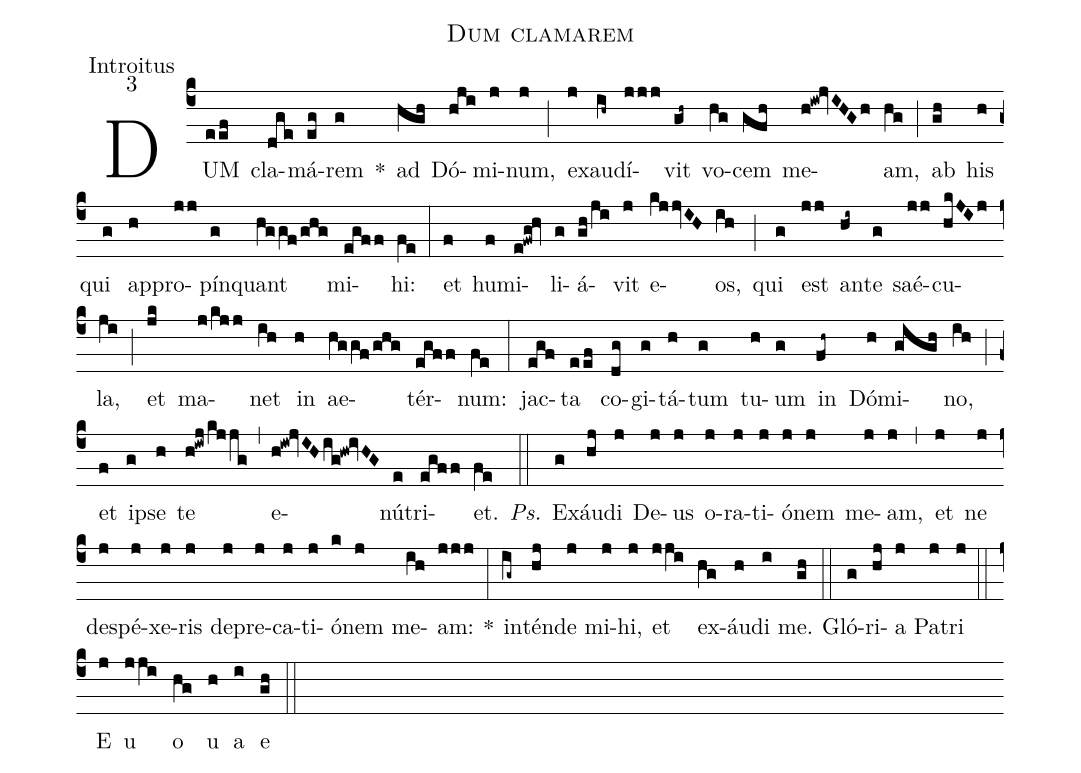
name:Dum clamarem;
office-part:Introitus;
mode:3;
%%
(c4) DUM(eef) cla(dge)má(eg)rem(g) *() ad(hgh) Dó(hji)mi(j)num,(j) (;) ex(j)au(ih~)dí(jjj)vit(gh~) vo(hg)cem(gfh) me(h!iw!jvIHGh)am,(hg) (;) ab(gh) his(h) qui(g) ap(h)pro(jj)pín(g)quant(hggf/ghg) mi(egff)hi:(fe) (:) et(f) hu(f)mi(e!fwg!hv)li(g)á(gh/ji)vit(j) e(kjjvIH)os,(ih) (;) qui(g) est(jj) an(hi~)te(g) saé(jj)cu(hkJIj)la,(ji) (;) et(jk) ma(j/kjj)net(ih) in(h) ae(hggf/ghg)tér(egff)num:(fe) (:) jac(egf)ta(eef) co(dg)gi(g)tá(h)tum(g) tu(h)um(g) in(fh~) Dó(h)mi(gigh)no,(ih) (;) et(f) ip(g)se(h) te(h!iwj/kjjg) (,) e(h!iw!jvIH/ig!hw!ivHG)nú(e)tri(egff)et.(fe) <i>Ps.</i>(::) Ex(g)áu(hj)di(j) De(j)us(j) o(j)ra(j)ti(j)ó(j)nem(j) me(j)am,(j) (,) et(j) ne(j) des(j)pé(j)xe(j)ris(j) de(j)pre(j)ca(j)ti(j)ó(k)nem(j) me(ih)am:(jjj) *(:) in(ig~)tén(hj)de(j) mi(j)hi,(j) et(jji) ex(hg)áu(h)di(i) me.(gh) (::) Gló(g)ri(hj)a(j) Pa(j)tri(j) (::) E(j) u(jji) o(hg) u(h) a(i) e(gh) (::)
